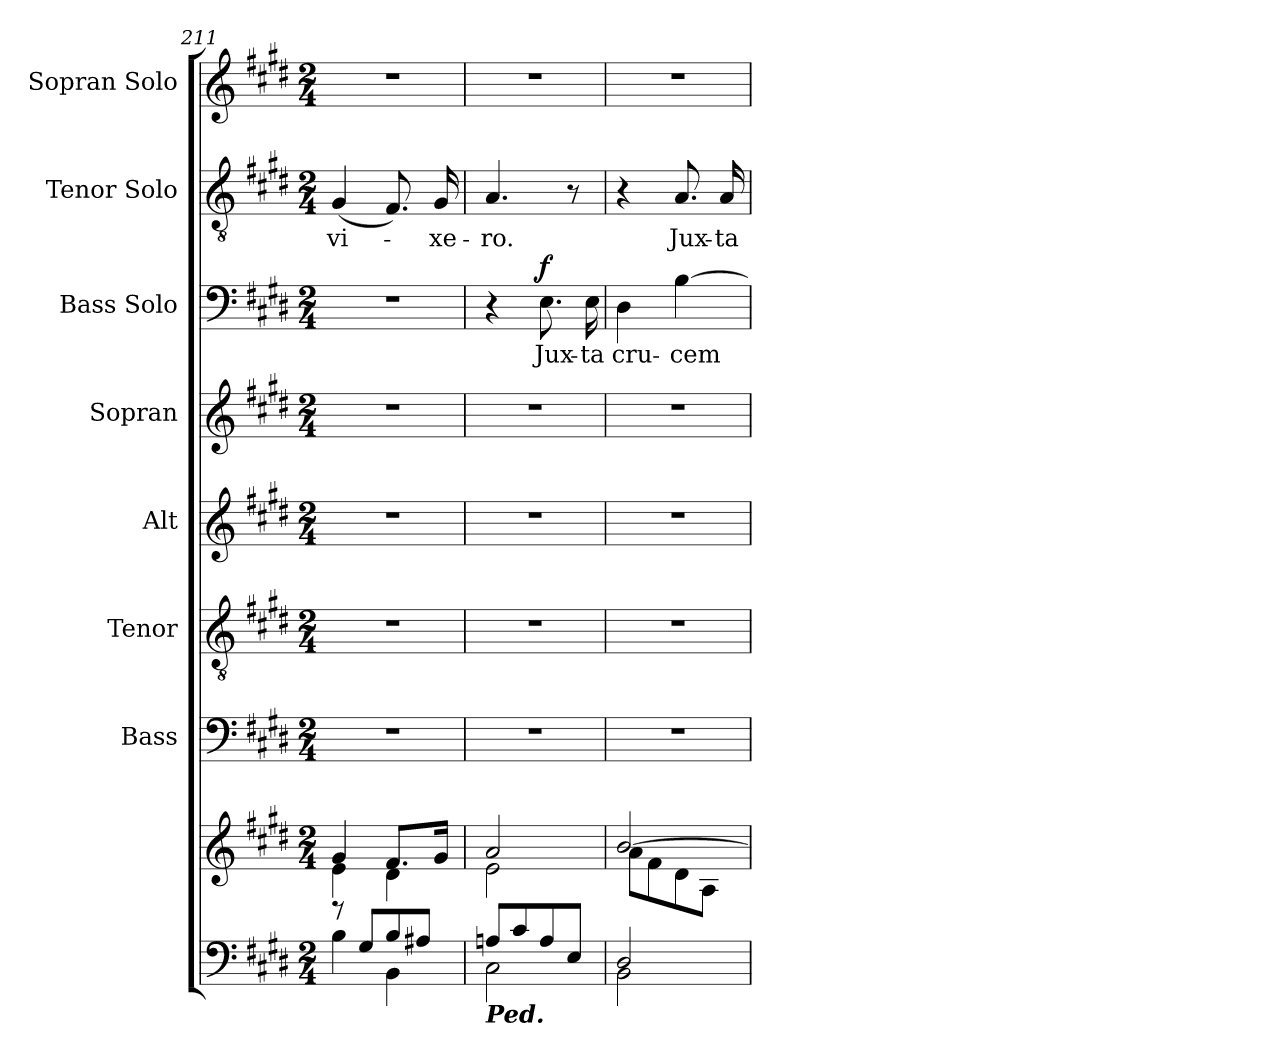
**kern	**kern	**kern	**kern	**kern	**kern	**kern	**text	**dynam	**kern	**text	**kern
*part8	*part8	*part7	*part6	*part5	*part4	*part3	*part3	*part3	*part2	*part2	*part1
*staff9	*staff8	*staff7	*staff6	*staff5	*staff4	*staff3	*staff3	*staff3	*staff2	*staff2	*staff1
*	*	*I"Bass	*I"Tenor	*I"Alt	*I"Sopran	*I"Bass Solo	*	*	*I"Tenor Solo	*	*I"Sopran Solo
*	*	*I'B.	*I'T.	*I'A.	*I'S.	*I'B. Solo	*	*	*I'T. Solo	*	*I'S. Solo
*clefF4	*clefG2	*clefF4	*clefGv2	*clefG2	*clefG2	*clefF4	*	*	*clefGv2	*	*clefG2
*k[f#c#g#d#]	*k[f#c#g#d#]	*k[f#c#g#d#]	*k[f#c#g#d#]	*k[f#c#g#d#]	*k[f#c#g#d#]	*k[f#c#g#d#]	*	*	*k[f#c#g#d#]	*	*k[f#c#g#d#]
*E:	*E:	*E:	*E:	*E:	*E:	*E:	*	*	*E:	*	*E:
*M2/4	*M2/4	*M2/4	*M2/4	*M2/4	*M2/4	*M2/4	*	*	*M2/4	*	*M2/4
=211	=211	=211	=211	=211	=211	=211	=211	=211	=211	=211	=211
*^	*^	*	*	*	*	*	*	*	*	*	*
!	!	!	!	!	!	!	!	!	!	!	!	!LO:LY:b	!
8rf	4B\	4g#/	4e\	2r	2r	2r	2r	2r	.	.	(<4G#/	vi-	2r
8G#/L	.	.	.	.	.	.	.	.	.	.	.	.	.
8B/	4BB\	8.f#/L	4d#\	.	.	.	.	.	.	.	8.F#/)	.	.
8A#X/J	.	.	.	.	.	.	.	.	.	.	.	.	.
!	!	!	!	!	!	!	!	!	!	!	!	!LO:LY:b	!
.	.	16g#/Jk	.	.	.	.	.	.	.	.	16G#/	-xe-	.
=212	=212	=212	=212	=212	=212	=212	=212	=212	=212	=212	=212	=212	=212
!LO:TX:b:Bi:t=Ped.	!	!	!	!	!	!	!	!	!	!	!	!	!
!	!	!	!	!	!	!	!	!	!	!	!	!LO:LY:b	!
8An/L	2C#\	2a/	2e\	2r	2r	2r	2r	4r	.	.	4.A/	-ro.	2r
8c#/	.	.	.	.	.	.	.	.	.	.	.	.	.
!	!	!	!	!	!	!	!	!	!LO:LY:b	!LO:DY:a	!	!	!
8A/	.	.	.	.	.	.	.	8.E\	Jux-	f	.	.	.
8E/J	.	.	.	.	.	.	.	.	.	.	8r	.	.
!	!	!	!	!	!	!	!	!	!LO:LY:b	!	!	!	!
.	.	.	.	.	.	.	.	16E\	-ta	.	.	.	.
=213	=213	=213	=213	=213	=213	=213	=213	=213	=213	=213	=213	=213	=213
!	!	!	!	!	!	!	!	!	!LO:LY:b	!	!	!	!
2D#/	2BB\	[>2b/	8a\L	2r	2r	2r	2r	4D#\	cru-	.	4r	.	2r
.	.	.	8f#\	.	.	.	.	.	.	.	.	.	.
!	!	!	!	!	!	!	!	!	!LO:LY:b	!	!	!LO:LY:b	!
.	.	.	8d#\	.	.	.	.	[4B\	-cem	.	8.A/	Jux-	.
.	.	.	8A\J	.	.	.	.	.	.	.	.	.	.
!	!	!	!	!	!	!	!	!	!	!	!	!LO:LY:b	!
.	.	.	.	.	.	.	.	.	.	.	16A/	-ta	.
*v	*v	*	*	*	*	*	*	*	*	*	*	*	*
*	*v	*v	*	*	*	*	*	*	*	*	*	*
=	=	=	=	=	=	=	=	=	=	=	=
*-	*-	*-	*-	*-	*-	*-	*-	*-	*-	*-	*-
